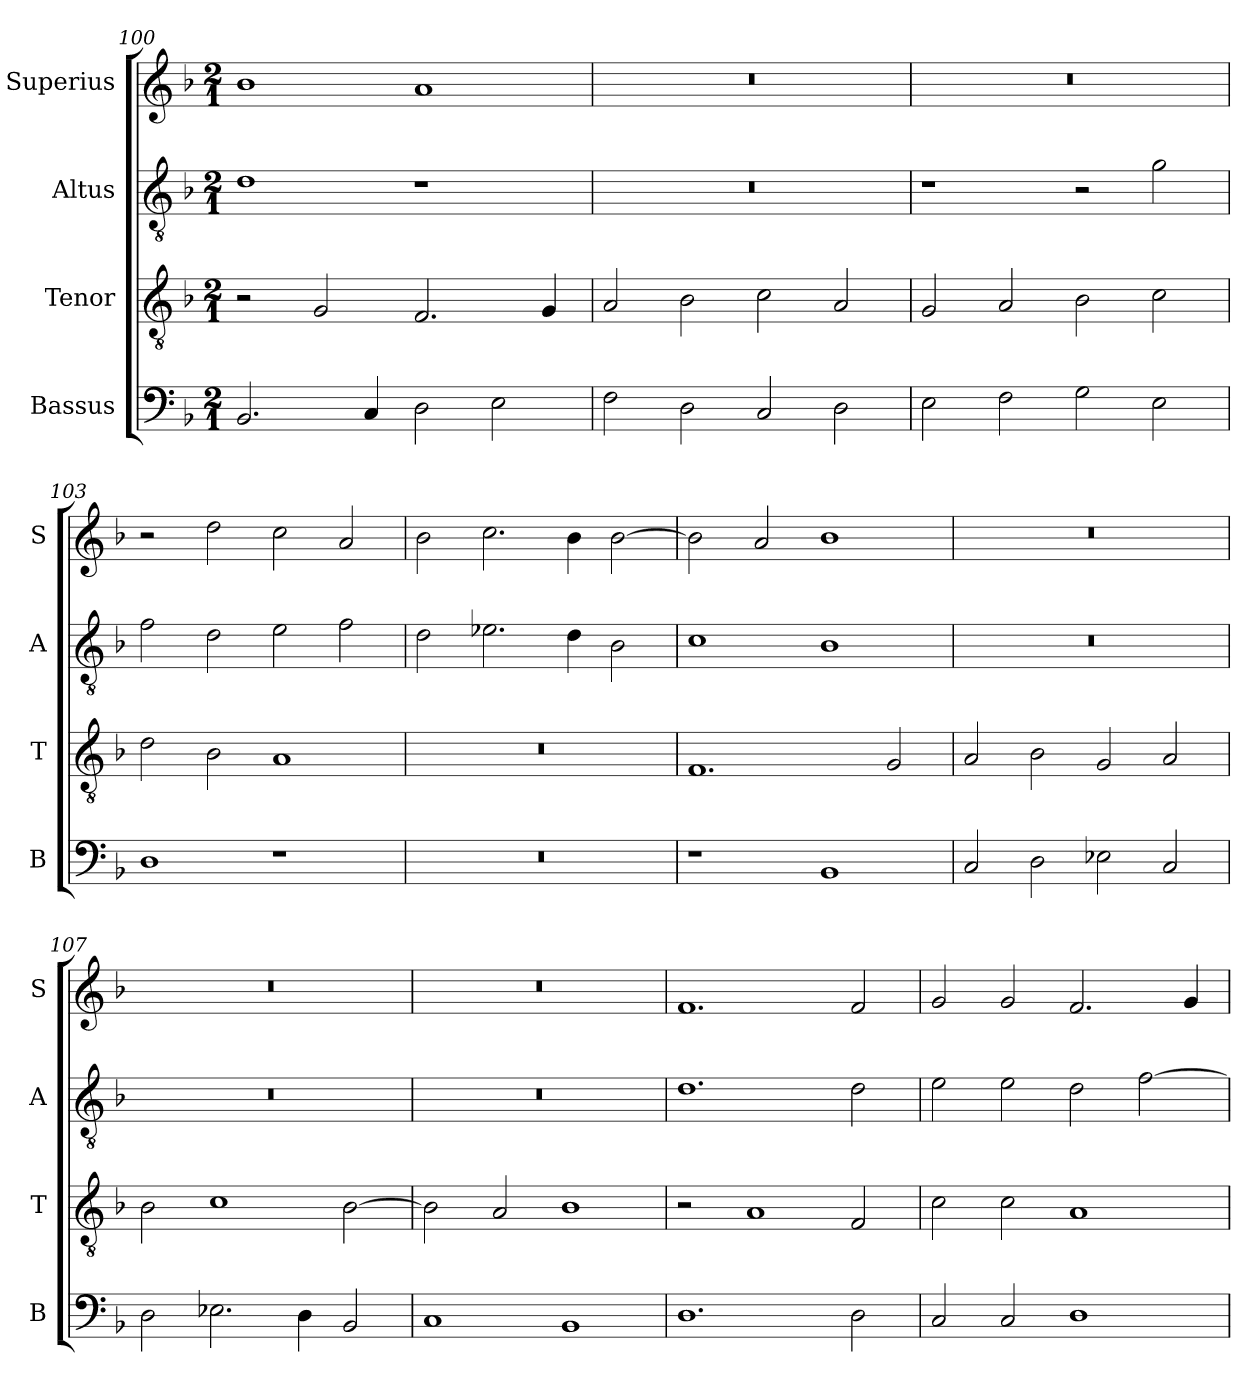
**kern	**kern	**kern	**kern
*part4	*part3	*part2	*part1
*staff4	*staff3	*staff2	*staff1
*I"Bassus	*I"Tenor	*I"Altus	*I"Superius
*I'B	*I'T	*I'A	*I'S
*clefF4	*clefGv2	*clefGv2	*clefG2
*k[b-]	*k[b-]	*k[b-]	*k[b-]
*M2/1	*M2/1	*M2/1	*M2/1
=100	=100	=100	=100
2.BB-/	2r	1d	1b-
.	2G/	.	.
4C/	.	.	.
2D\	2.F/	1r	1a
2E\	.	.	.
.	4G/	.	.
=101	=101	=101	=101
2F\	2A/	0r	0r
2D\	2B-\	.	.
2C/	2c\	.	.
2D\	2A/	.	.
=102	=102	=102	=102
2E\	2G/	1r	0r
2F\	2A/	.	.
2G\	2B-\	2r	.
2E\	2c\	2g\	.
=103	=103	=103	=103
1D	2d\	2f\	2r
.	2B-\	2d\	2dd\
1r	1A	2e\	2cc\
.	.	2f\	2a/
=104	=104	=104	=104
0r	0r	2d\	2b-\
.	.	2.e-X\	2.cc\
.	.	4d\	4b-\
.	.	2B-\	[2b-\
=105	=105	=105	=105
1r	1.F	1c	2b-\]
.	.	.	2a/
1BB-	.	1B-	1b-
.	2G/	.	.
=106	=106	=106	=106
2C/	2A/	0r	0r
2D\	2B-\	.	.
2E-X\	2G/	.	.
2C/	2A/	.	.
=107	=107	=107	=107
2D\	2B-\	0r	0r
2.E-X\	1c	.	.
4D\	.	.	.
2BB-/	[2B-\	.	.
=108	=108	=108	=108
1C	2B-\]	0r	0r
.	2A/	.	.
1BB-	1B-	.	.
=109	=109	=109	=109
1.D	2r	1.d	1.f
.	1A	.	.
2D\	2F/	2d\	2f/
=110	=110	=110	=110
2C/	2c\	2e\	2g/
2C/	2c\	2e\	2g/
1D	1A	2d\	2.f/
.	.	[2f\	.
.	.	.	4g/
=	=	=	=
*-	*-	*-	*-
